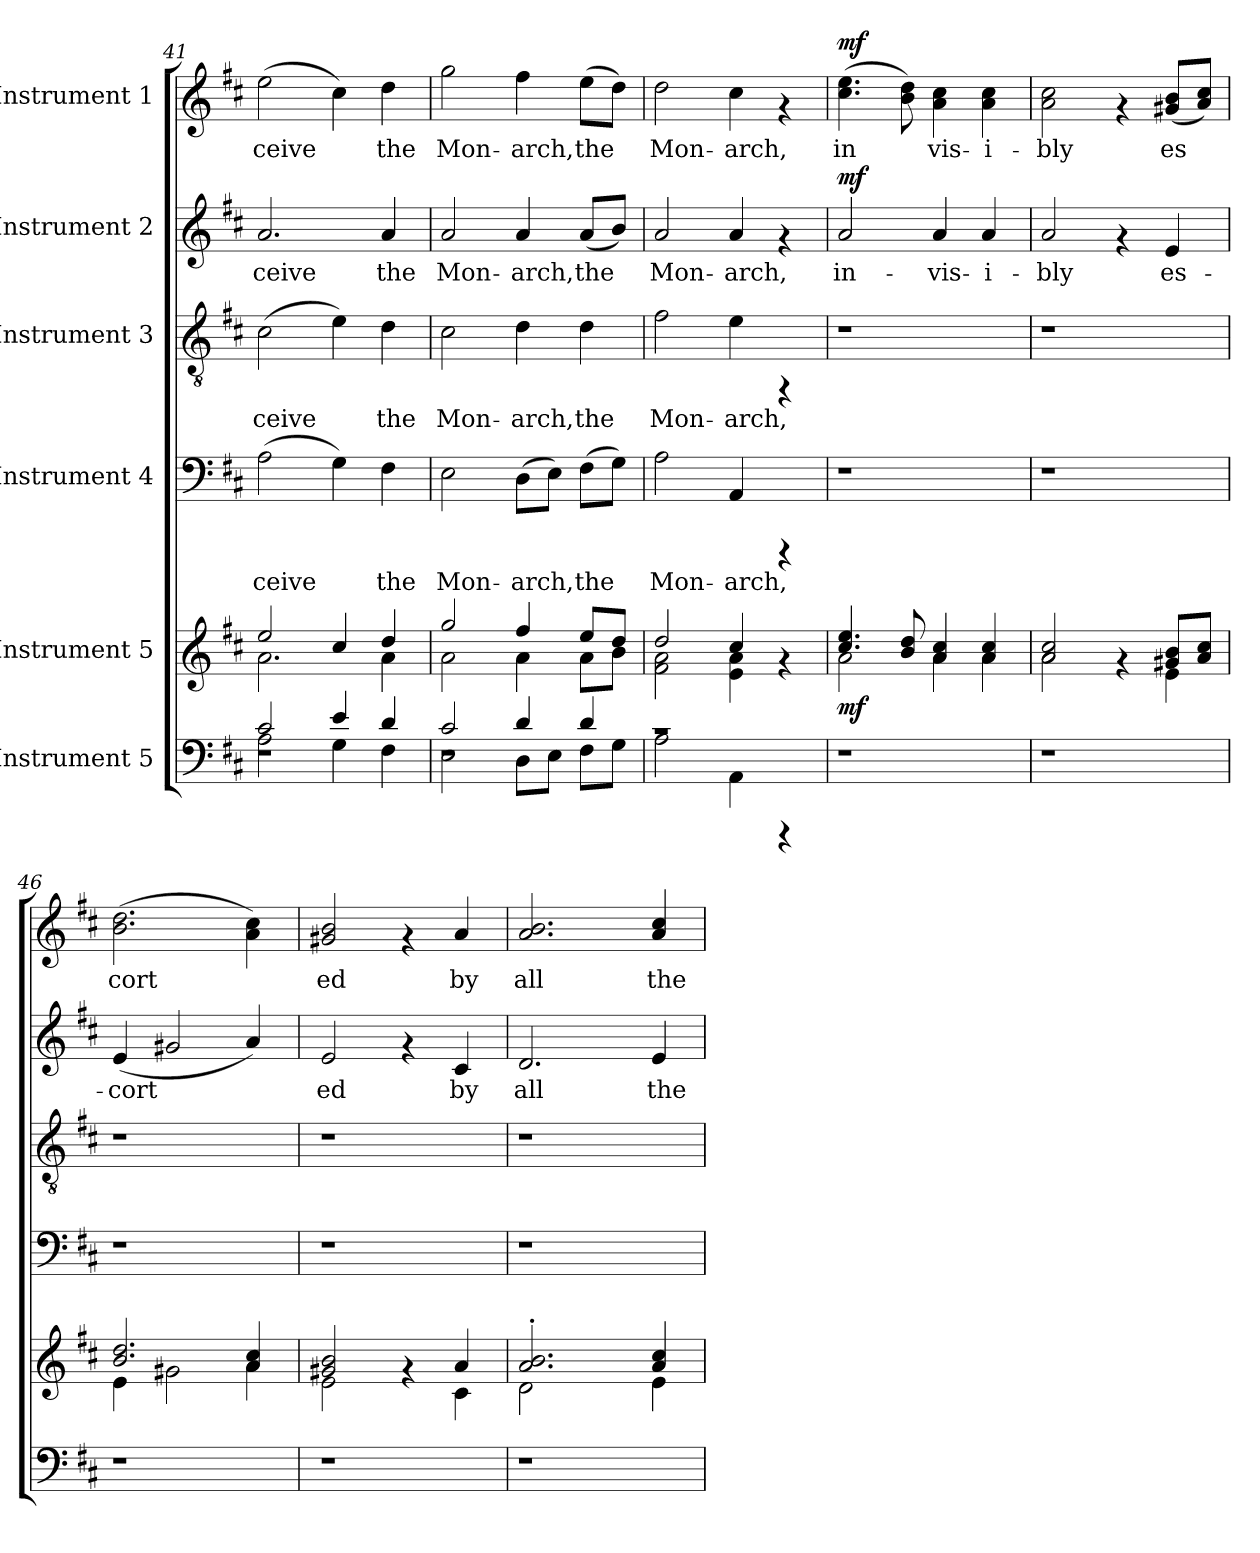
**kern	**kern	**dynam	**kern	**text	**kern	**text	**kern	**text	**dynam	**kern	**text	**dynam
*part6	*part5	*part5	*part4	*part4	*part3	*part3	*part2	*part2	*part2	*part1	*part1	*part1
*staff6	*staff5	*staff5	*staff4	*staff4	*staff3	*staff3	*staff2	*staff2	*staff2	*staff1	*staff1	*staff1
*I"Instrument 5	*I"Instrument 5	*	*I"Instrument 4	*	*I"Instrument 3	*	*I"Instrument 2	*	*	*I"Instrument 1	*	*
*clefF4	*clefG2	*	*clefF4	*	*clefGv2	*	*clefG2	*	*	*clefG2	*	*
*k[f#c#]	*k[f#c#]	*	*k[f#c#]	*	*k[f#c#]	*	*k[f#c#]	*	*	*k[f#c#]	*	*
*D:	*D:	*	*D:	*	*D:	*	*D:	*	*	*D:	*	*
=41	=41	=41	=41	=41	=41	=41	=41	=41	=41	=41	=41	=41
*^	*^	*	*	*	*	*	*	*	*	*	*	*
*	*^	*	*	*	*	*	*	*	*	*	*	*	*	*
!	!	!	!	!	!	!	!LO:LY:b	!	!LO:LY:b	!	!LO:LY:b	!	!	!LO:LY:b	!
1r	2c#/	2A\	2ee/	2.a\	.	(>2A\	-ceive	(>2c#\	-ceive	2.a/	-ceive	.	(>2ee\	-ceive	.
!	!	!	!	!	!	!	!LO:LY:b	!	!LO:LY:b	!	!	!	!	!LO:LY:b	!
.	4e/	4G\	4cc#/	.	.	4G\)	.	4e\)	.	.	.	.	4cc#\)	.	.
!	!	!	!	!	!	!	!LO:LY:b	!	!LO:LY:b	!	!LO:LY:b	!	!	!LO:LY:b	!
.	4d/	4F#\	4dd/	4a\	.	4F#\	the	4d\	the	4a/	the	.	4dd\	the	.
=42	=42	=42	=42	=42	=42	=42	=42	=42	=42	=42	=42	=42	=42	=42	=42
!	!	!	!	!	!	!	!LO:LY:b	!	!LO:LY:b	!	!LO:LY:b	!	!	!LO:LY:b	!
1r	2c#/	2E\	2gg/	2a\	.	2E\	Mon-	2c#\	Mon-	2a/	Mon-	.	2gg\	Mon-	.
!	!	!	!	!	!	!	!LO:LY:b	!	!LO:LY:b	!	!LO:LY:b	!	!	!LO:LY:b	!
.	4d/	8D\L	4ff#/	4a\	.	(>8D\L	-arch,	4d\	-arch,	4a/	-arch,	.	4ff#\	-arch,	.
!	!	!	!	!	!	!	!LO:LY:b	!	!	!	!	!	!	!	!
.	.	8E\J	.	.	.	8E\J)	.	.	.	.	.	.	.	.	.
!	!	!	!	!	!	!	!LO:LY:b	!	!LO:LY:b	!	!LO:LY:b	!	!	!LO:LY:b	!
.	4d/	8F#\L	8ee/L	8a\L	.	(>8F#\L	the	4d\	the	(<8a/L	the	.	(>8ee\L	the	.
!	!	!	!	!	!	!	!LO:LY:b	!	!	!	!LO:LY:b	!	!	!LO:LY:b	!
.	.	8G\J	8dd/J	8b\J	.	8G\J)	.	.	.	8b/J)	.	.	8dd\J)	.	.
!!LO:PB:g=z
=43	=43	=43	=43	=43	=43	=43	=43	=43	=43	=43	=43	=43	=43	=43	=43
!	!	!	!	!	!	!	!LO:LY:b	!	!LO:LY:b	!	!LO:LY:b	!	!	!LO:LY:b	!
*	*v	*v	*	*	*	*	*	*	*	*	*	*	*	*	*
1r	2A\	2dd/	2f#\ 2a\	.	2A\	Mon-	2f#\	Mon-	2a/	Mon-	.	2dd\	Mon-	.
!	!	!	!	!	!	!LO:LY:b	!	!LO:LY:b	!	!LO:LY:b	!	!	!LO:LY:b	!
.	4AA\	4cc#/	4a\ 4e\	.	4AA/	-arch,	4e\	-arch,	4a/	-arch,	.	4cc#\	-arch,	.
.	4rCCC	4rf	4ryy	.	4rCCC	.	4rFF	.	4rf	.	.	4rf	.	.
=44	=44	=44	=44	=44	=44	=44	=44	=44	=44	=44	=44	=44	=44	=44
!	!	!	!	!LO:DY:b	!	!	!	!	!	!LO:LY:b	!LO:DY:a	!	!LO:LY:b	!LO:DY:a
*v	*v	*	*	*	*	*	*	*	*	*	*	*	*	*
1r	4.cc#/ 4.ee/	2a\	mf	1r	.	1r	.	2a/	in-	mf	(>4.ee\ 4.cc#\	in-	mf
!	!	!	!	!	!	!	!	!	!	!	!	!LO:LY:b	!
.	8b/ 8dd/	.	.	.	.	.	.	.	.	.	8dd\ 8b\)	--	.
!	!	!	!	!	!	!	!	!	!LO:LY:b	!	!	!LO:LY:b	!
.	4cc#/ 4a/	4a\	.	.	.	.	.	4a/	-vis-	.	4cc#\ 4a\	-vis-	.
!	!	!	!	!	!	!	!	!	!LO:LY:b	!	!	!LO:LY:b	!
.	4a/ 4cc#/	4a\	.	.	.	.	.	4a/	-i-	.	4cc#\ 4a\	-i-	.
=45	=45	=45	=45	=45	=45	=45	=45	=45	=45	=45	=45	=45	=45
!	!	!	!	!	!	!	!	!	!LO:LY:b	!	!	!LO:LY:b	!
1r	2a/ 2cc#/	2a\	.	1r	.	1r	.	2a/	-bly	.	2cc#\ 2a\	-bly	.
.	4rf	4ryy	.	.	.	.	.	4rf	.	.	4rf	.	.
!	!	!	!	!	!	!	!	!	!LO:LY:b	!	!	!LO:LY:b	!
.	8g#X/ 8b/L	4e\	.	.	.	.	.	4e/	es-	.	(<8b/ 8g#X/L	es-	.
!	!	!	!	!	!	!	!	!	!	!	!	!LO:LY:b	!
.	8a/ 8cc#/J	.	.	.	.	.	.	.	.	.	8cc#/ 8a/J)	--	.
=46	=46	=46	=46	=46	=46	=46	=46	=46	=46	=46	=46	=46	=46
!	!	!	!	!	!	!	!	!	!LO:LY:b	!	!	!LO:LY:b	!
1r	2.b/ 2.dd/	4e\	.	1r	.	1r	.	(<4e/	-cort-	.	(>2.dd\ 2.b\	-cort-	.
!	!	!	!	!	!	!	!	!	!LO:LY:b	!	!	!	!
.	.	2g#X\	.	.	.	.	.	2g#X/	--	.	.	.	.
!	!	!	!	!	!	!	!	!	!LO:LY:b	!	!	!LO:LY:b	!
.	4a/ 4cc#/	4a\	.	.	.	.	.	4a/)	--	.	4cc#\ 4a\)	--	.
=47	=47	=47	=47	=47	=47	=47	=47	=47	=47	=47	=47	=47	=47
!	!	!	!	!	!	!	!	!	!LO:LY:b	!	!	!LO:LY:b	!
1r	2g#X/ 2b/	2e\	.	1r	.	1r	.	2e/	-ed	.	2b/ 2g#X/	-ed	.
.	4rf	4ryy	.	.	.	.	.	4rf	.	.	4rf	.	.
!	!	!	!	!	!	!	!	!	!LO:LY:b	!	!	!LO:LY:b	!
.	4a/	4c#\	.	.	.	.	.	4c#/	by	.	4a/	by	.
=48	=48	=48	=48	=48	=48	=48	=48	=48	=48	=48	=48	=48	=48
!	!	!	!	!	!	!	!	!	!LO:LY:b	!	!	!LO:LY:b	!
1r	2.a/'< 2.b/'<	2d\	.	1r	.	1r	.	2.d/	all	.	2.a/ 2.b/	all	.
.	.	4ryy	.	.	.	.	.	.	.	.	.	.	.
!	!	!	!	!	!	!	!	!	!LO:LY:b	!	!	!LO:LY:b	!
.	4a/ 4cc#/	4e\	.	.	.	.	.	4e/	the	.	4cc#/ 4a/	the	.
*	*v	*v	*	*	*	*	*	*	*	*	*	*	*
=	=	=	=	=	=	=	=	=	=	=	=	=
*-	*-	*-	*-	*-	*-	*-	*-	*-	*-	*-	*-	*-
